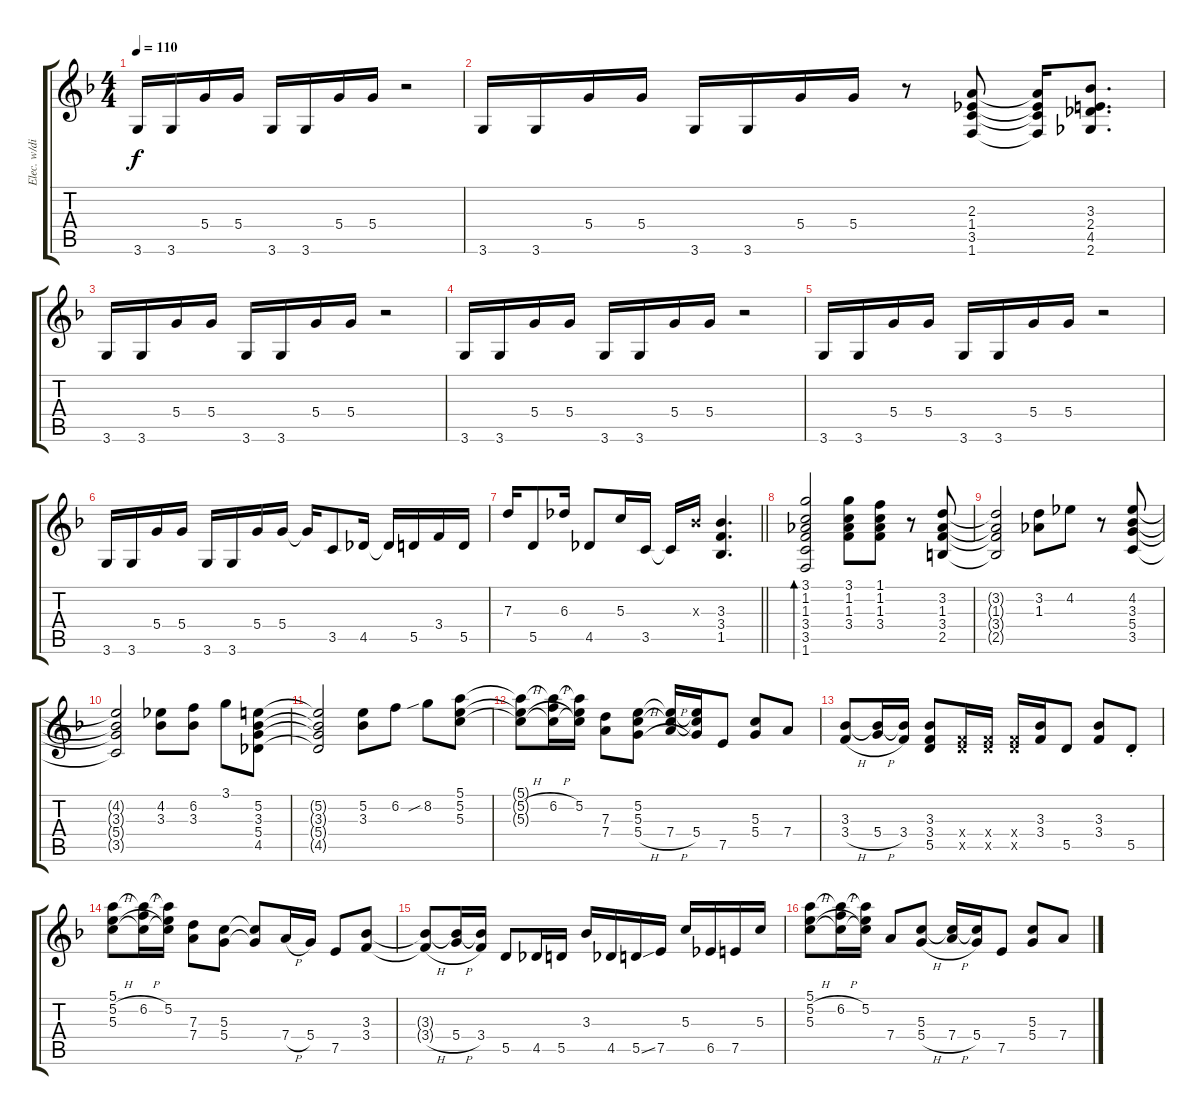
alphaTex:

\track ("Elec. w/dist" "Elec. w/di") {instrument distortionguitar}
\staff {score tabs}
\tuning (E4 B3 G3 D3 A2 E2) {hide}
\ts (4 4)
\tempo 110
\clef g2
\ks f
3.6.16{dy f} 3.6.16 5.4.16 5.4.16 3.6.16 3.6.16 5.4.16 5.4.16 r.2 |
3.6.16 3.6.16 5.4.16 5.4.16 3.6.16 3.6.16 5.4.16 5.4.16 r.8 (2.3 1.4 3.5 1.6).8 (2.3{t} 1.4{t} 3.5{t} 1.6{t}).16 (3.3 2.4 4.5 2.6).8{d} |
3.6.16 3.6.16 5.4.16 5.4.16 3.6.16 3.6.16 5.4.16 5.4.16 r.2 |
3.6.16 3.6.16 5.4.16 5.4.16 3.6.16 3.6.16 5.4.16 5.4.16 r.2 |
3.6.16 3.6.16 5.4.16 5.4.16 3.6.16 3.6.16 5.4.16 5.4.16 r.2 |
3.6.16 3.6.16 5.4.16 5.4.16 3.6.16 3.6.16 5.4.16 5.4.16 5.4{t}.16 3.5.8 4.5.16 4.5{t}.16 5.5.16 3.4.16 5.5.16 |
\barLineRight lightlight
7.3.16 5.5.8 6.3.16 4.5.8 5.3.16 3.5.16 3.5{t}.16 3.3{x}.16 (3.3 3.4 1.5).4{d} |
(3.1 1.2 1.3 3.4 3.5 1.6).2{bd 30} (3.1 1.2 1.3 3.4).8 (1.1 1.2 1.3 3.4).8 r.8 (3.2 1.3 3.4 2.5).8 |
(3.2{t} 1.3{t} 3.4{t} 2.5{t}).2 (3.2 1.3).8 4.2.8 r.8 (4.2 3.3 5.4 3.5).8 |
(4.2{t} 3.3{t} 5.4{t} 3.5{t}).2 (4.2 3.3).8 (6.2 3.3).8 3.1.8 (5.2 3.3 5.4 4.5).8 |
(5.2{t} 3.3{t} 5.4{t} 4.5{t}).2 (5.2 3.3).8 6.2.8 8.2{sib}.8 (5.1 5.2 5.3).8 |
(5.1{t} 5.2{h t} 5.3{t}).8 (5.1{t} 6.2{h} 5.3{t}).16 (5.1{t} 5.2 5.3{t}).16 (7.3 7.4).8 (5.2 5.3 5.4{h}).8 (5.2{t} 5.3{t} 7.4{h}).16 (5.2{t} 5.3{t} 5.4).16 7.5.8 (5.3 5.4).8 7.4.8 |
(3.3 3.4{h}).8 (3.3{t} 5.4{h}).16 (3.3{t} 3.4).16 (3.3 3.4 5.5).8 (3.4{x} 5.5{x}).16 (3.4{x} 5.5{x}).16 (3.4{x} 5.5{x}).16 (3.3 3.4).16 5.5.8 (3.3 3.4).8 5.5{st}.8 |
(5.1 5.2{h} 5.3).8 (5.1{t} 6.2{h} 5.3{t}).16 (5.1{t} 5.2 5.3{t}).16 (7.3 7.4).8 (5.3 5.4).8 (5.3{t} 5.4{t}).8 7.4{h}.16 5.4.16 7.5.8 (3.3 3.4).8 |
(3.3{t} 3.4{h t}).8 (3.3{t} 5.4{h}).16 (3.3{t} 3.4).16 5.5.8 4.5.16 5.5.16 3.3.16 4.5.16 5.5{ss}.16 7.5.16 5.3.16 6.5.16 7.5.16 5.3.16 |
(5.1 5.2{h} 5.3).8 (5.1{t} 6.2{h} 5.3{t}).16 (5.1{t} 5.2 5.3{t}).16 7.4.8 (5.3 5.4{h}).8 (5.3{t} 7.4{h}).16 (5.3{t} 5.4).16 7.5.8 (5.3 5.4).8 7.4.8
